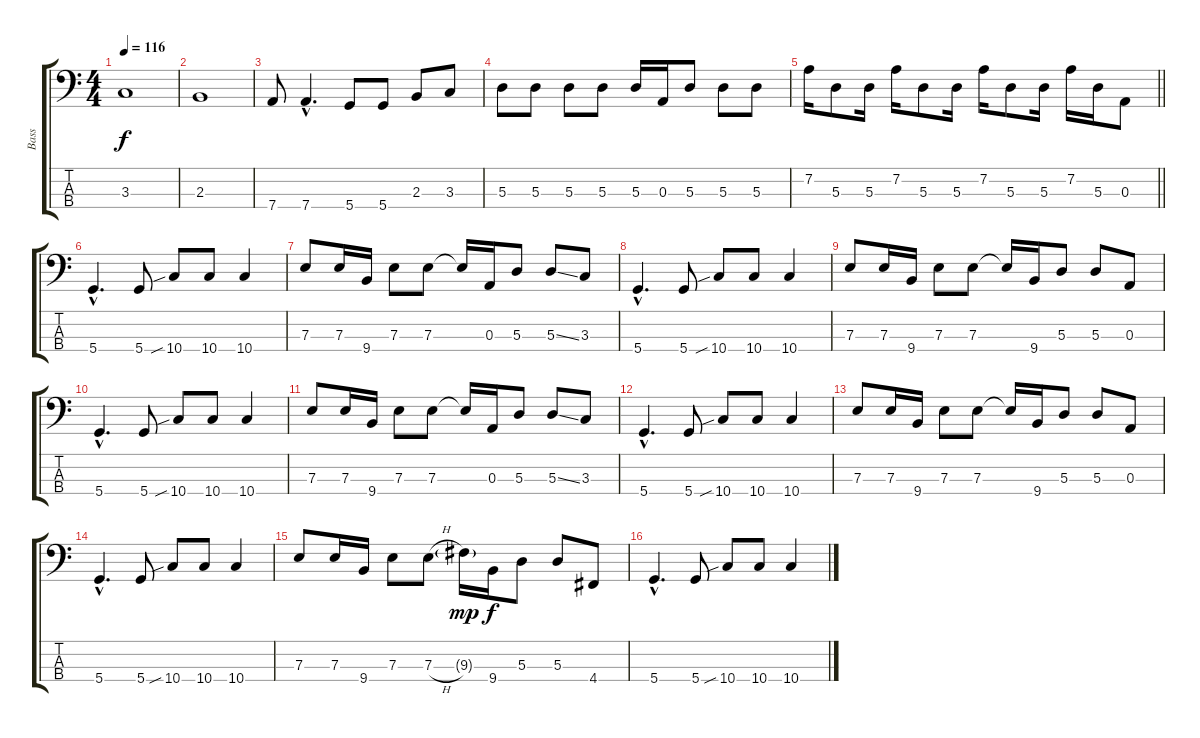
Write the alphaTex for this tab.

\track ("Bass" "Bass") {instrument electricbassfinger}
\staff {score tabs}
\tuning (G2 D2 A1 D1) {hide}
\ts (4 4)
\tempo 116
\clef f4
\ks c
3.3.1{dy f} |
2.3.1 |
7.4.8 7.4{hac}.4{d} 5.4.8 5.4.8 2.3.8 3.3.8 |
5.3.8 5.3.8 5.3.8 5.3.8 5.3.16 0.3.16 5.3.8 5.3.8 5.3.8 |
\barLineRight lightlight
7.2.16 5.3.8 5.3.16 7.2.16 5.3.8 5.3.16 7.2.16 5.3.8 5.3.16 7.2.16 5.3.16 0.3.8 |
5.4{hac}.4{d} 5.4.8 10.4{sib}.8 10.4.8 10.4.4 |
7.3.8 7.3.16 9.4.16 7.3.8 7.3.8 7.3{t}.16 0.3.16 5.3.8 5.3{ss}.8 3.3.8 |
5.4{hac}.4{d} 5.4.8 10.4{sib}.8 10.4.8 10.4.4 |
7.3.8 7.3.16 9.4.16 7.3.8 7.3.8 7.3{t}.16 9.4.16 5.3.8 5.3.8 0.3.8 |
5.4{hac}.4{d} 5.4.8 10.4{sib}.8 10.4.8 10.4.4 |
7.3.8 7.3.16 9.4.16 7.3.8 7.3.8 7.3{t}.16 0.3.16 5.3.8 5.3{ss}.8 3.3.8 |
5.4{hac}.4{d} 5.4.8 10.4{sib}.8 10.4.8 10.4.4 |
7.3.8 7.3.16 9.4.16 7.3.8 7.3.8 7.3{t}.16 9.4.16 5.3.8 5.3.8 0.3.8 |
5.4{hac}.4{d} 5.4.8 10.4{sib}.8 10.4.8 10.4.4 |
7.3.8 7.3.16 9.4.16 7.3.8 7.3{h}.8 9.3{g}.16{dy mp} 9.4.16{dy f} 5.3.8 5.3.8 4.4.8 |
5.4{hac}.4{d} 5.4.8 10.4{sib}.8 10.4.8 10.4.4
